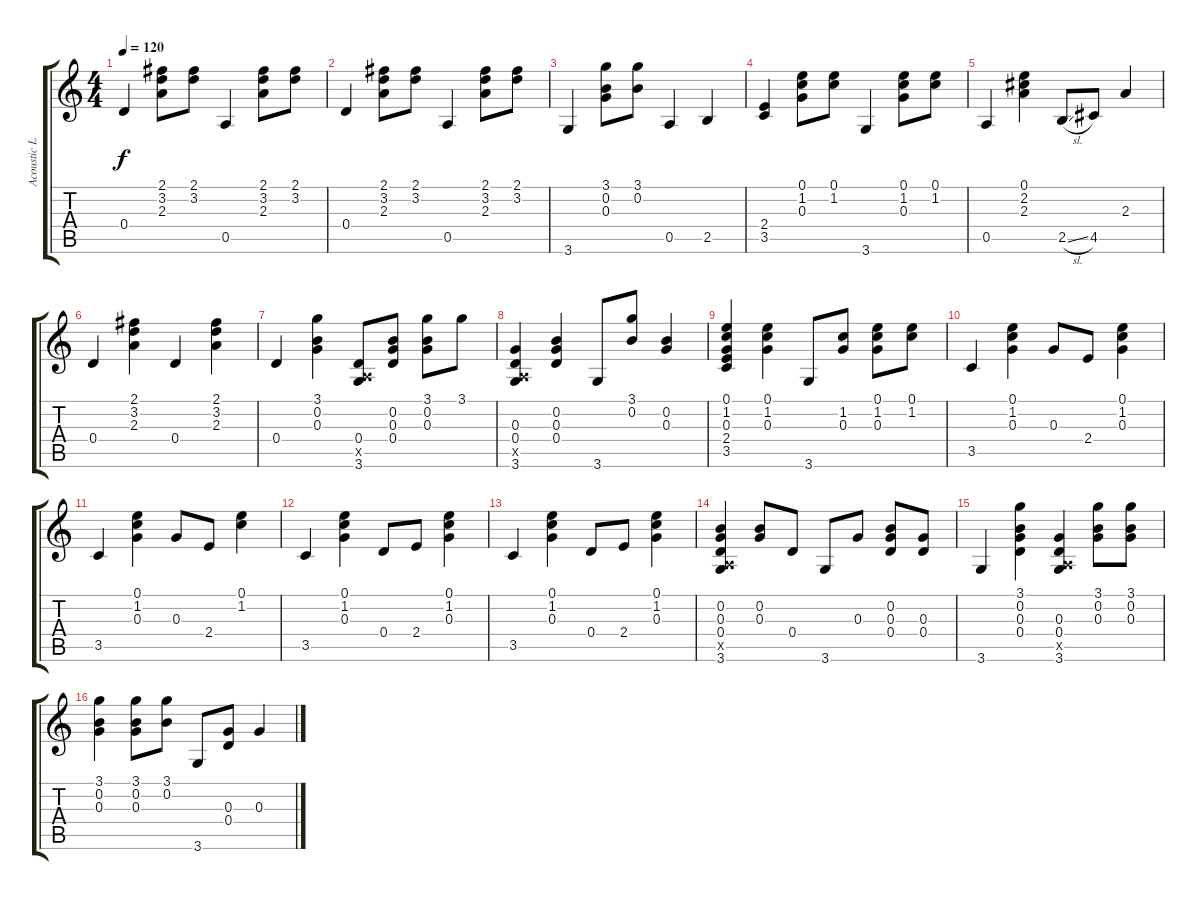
\track ("Acoustic Lead" "Acoustic L") {instrument acousticguitarsteel}
\staff {score tabs}
\tuning (E4 B3 G3 D3 A2 E2) {hide}
\ts (4 4)
\tempo 120
\clef g2
\ks c
0.4.4{dy f} (2.1 3.2 2.3).8 (2.1 3.2).8 0.5.4 (2.1 3.2 2.3).8 (2.1 3.2).8 |
0.4.4 (2.1 3.2 2.3).8 (2.1 3.2).8 0.5.4 (2.1 3.2 2.3).8 (2.1 3.2).8 |
3.6.4 (3.1 0.2 0.3).8 (3.1 0.2).8 0.5.4 2.5.4 |
(2.4 3.5).4 (0.1 1.2 0.3).8 (0.1 1.2).8 3.6.4 (0.1 1.2 0.3).8 (0.1 1.2).8 |
0.5.4 (0.1 2.2 2.3).4 2.5{sl}.8 4.5.8 2.3.4 |
0.4.4 (2.1 3.2 2.3).4 0.4.4 (2.1 3.2 2.3).4 |
0.4.4 (3.1 0.2 0.3).4 (0.4 0.5{x} 3.6).8 (0.2 0.3 0.4).8 (3.1 0.2 0.3).8 3.1.8 |
(0.3 0.4 0.5{x} 3.6).4 (0.2 0.3 0.4).4 3.6.8 (3.1 0.2).8 (0.2 0.3).4 |
(0.1 1.2 0.3 2.4 3.5).4 (0.1 1.2 0.3).4 3.6.8 (1.2 0.3).8 (0.1 1.2 0.3).8 (0.1 1.2).8 |
3.5.4 (0.1 1.2 0.3).4 0.3.8 2.4.8 (0.1 1.2 0.3).4 |
3.5.4 (0.1 1.2 0.3).4 0.3.8 2.4.8 (0.1 1.2).4 |
3.5.4 (0.1 1.2 0.3).4 0.4.8 2.4.8 (0.1 1.2 0.3).4 |
3.5.4 (0.1 1.2 0.3).4 0.4.8 2.4.8 (0.1 1.2 0.3).4 |
(0.2 0.3 0.4 0.5{x} 3.6).4 (0.2 0.3).8 0.4.8 3.6.8 0.3.8 (0.2 0.3 0.4).8 (0.3 0.4).8 |
3.6.4 (3.1 0.2 0.3 0.4).4 (0.3 0.4 0.5{x} 3.6).4 (3.1 0.2 0.3).8 (3.1 0.2 0.3).8 |
(3.1 0.2 0.3).4 (3.1 0.2 0.3).8 (3.1 0.2).8 3.6.8 (0.3 0.4).8 0.3.4
